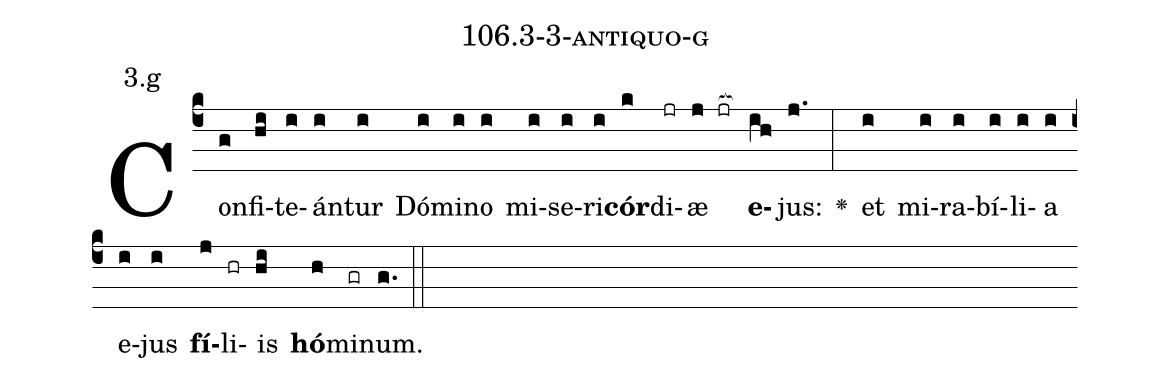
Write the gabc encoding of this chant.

name: 106.3-3-antiquo-g;
annotation: 3.g;
%%
(c4)Con(g)fi(hi)te(i)án(i)tur(i) Dó(i)mi(i)no(i) mi(i)se(i)ri(i)<b>cór</b>(k)di(jr)æ(j jr[ocb:1{]) <b>e</b>(ih[ocb:0}])jus:(j.) <v>\greheightstar</v>(:) et(i) mi(i)ra(i)bí(i)li(i)a(i) e(i)jus(i) <b>fí</b>(j)li(hr)is(hi) <b>hó</b>(h)mi(gr)num.(g.) (::)


%E(i) u(i) o(j) u(hi) a(h) e.(g.) (::)
